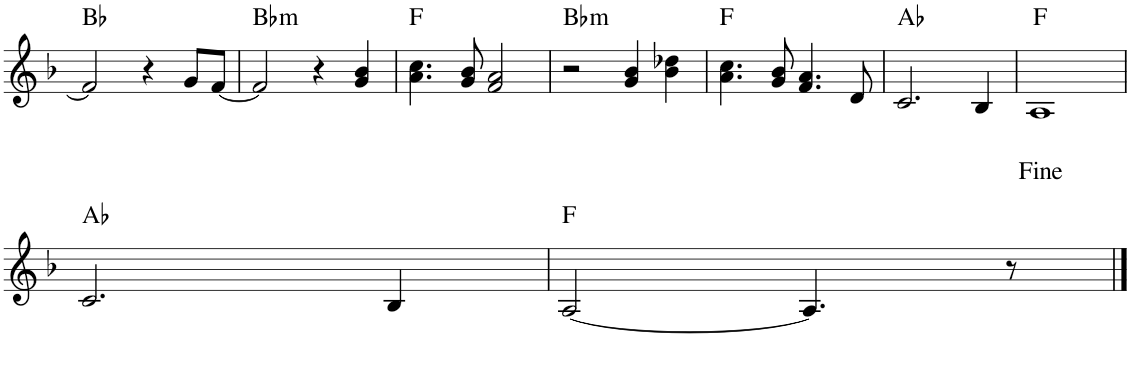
**kern	**harte
*part1	*part1
*staff1	*
*I"Piano	*
*I'Pno.	*
!!LO:PB:g=z
*clefG2	*
*k[b-]	*
*M4/4	*
=37	=37
2f/]	Bb:maj
4r	.
8g/L	.
[8f/J	.
=38	=38
!	!LO:H:kt=m
2f/]	Bb:min
4r	.
4g/ 4b-/	.
=39	=39
4.a\ 4.cc\	F:maj
8g/ 8b-/	.
2f/ 2a/	.
=40	=40
!	!LO:H:kt=m
2r	Bb:min
4g/ 4b-/	.
4b-\ 4dd-X\	.
=41	=41
4.a\ 4.cc\	F:maj
8g/ 8b-/	.
4.f/ 4.a/	.
8d/	.
=42	=42
2.c/	Ab:maj
4B-/	.
=43	=43
1A	F:maj
!!LO:LB:g=z
=44	=44
2.c/	Ab:maj
4B-/	.
=45	=45
[2A/	F:maj
4.A/]	.
8r	.
==	==
*-	*-
